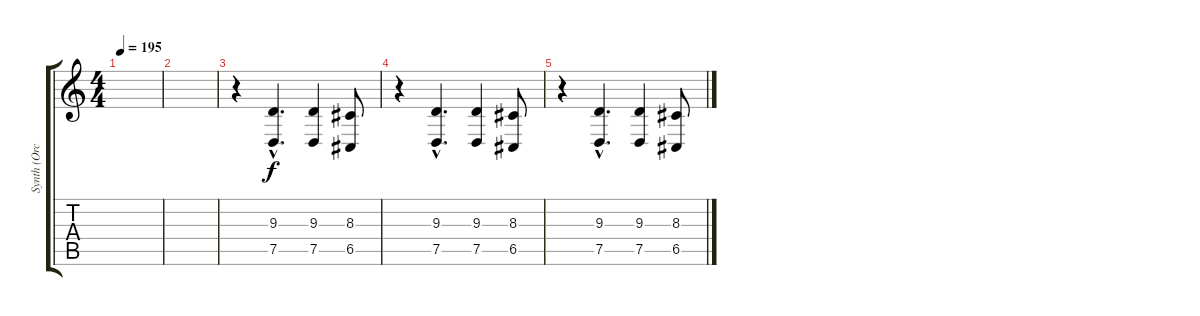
\track ("Synth (Orchestra Hit)" "Synth (Orc") {instrument orchestrahit}
\staff {score tabs}
\tuning (D4 A3 F3 C3 G2 D2) {hide}
\ts (4 4)
\tempo 195
\clef g2
\ks c
|
|
r.4 (9.3{hac} 7.5{hac}).4{d} (9.3 7.5).4 (8.3 6.5).8 |
r.4 (9.3{hac} 7.5{hac}).4{d} (9.3 7.5).4 (8.3 6.5).8 |
r.4 (9.3{hac} 7.5{hac}).4{d} (9.3 7.5).4 (8.3 6.5).8
